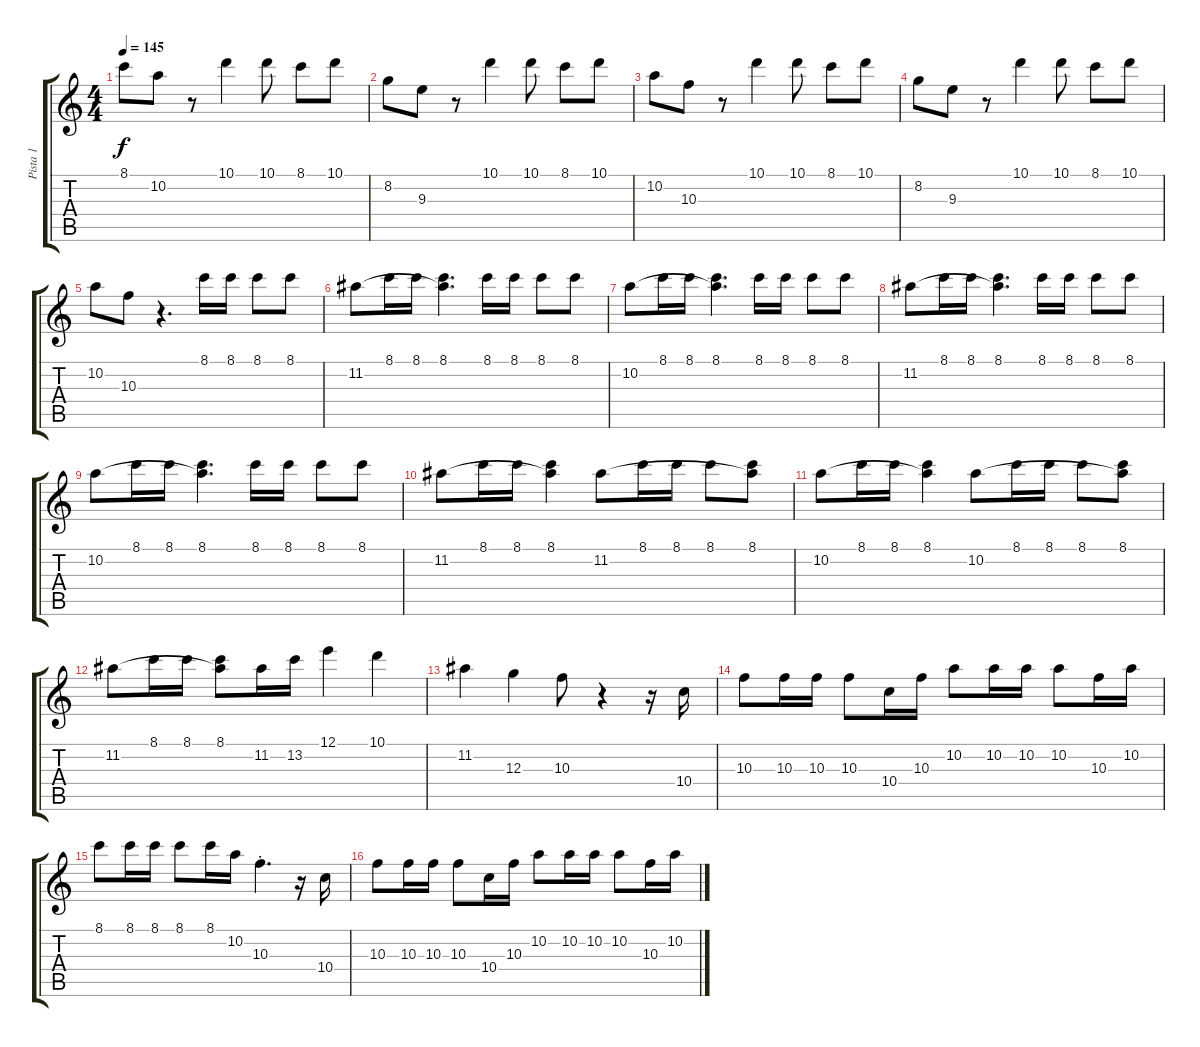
\track ("Pista 1" "Pista 1") {instrument electricguitarclean}
\staff {score tabs}
\tuning (E4 B3 G3 D3 A2 E2) {hide}
\ts (4 4)
\tempo 145
\clef g2
\ks c
8.1.8{dy f} 10.2.8 r.8 10.1.4 10.1.8 8.1.8 10.1.8 |
8.2.8 9.3.8 r.8 10.1.4 10.1.8 8.1.8 10.1.8 |
10.2.8 10.3.8 r.8 10.1.4 10.1.8 8.1.8 10.1.8 |
8.2.8 9.3.8 r.8 10.1.4 10.1.8 8.1.8 10.1.8 |
10.2.8 10.3.8 r.4{d} 8.1.16 8.1.16 8.1.8 8.1.8 |
11.2.8 8.1.16 8.1.16 (8.1 11.2{t}).4{d} 8.1.16 8.1.16 8.1.8 8.1.8 |
10.2.8 8.1.16 8.1.16 (8.1 10.2{t}).4{d} 8.1.16 8.1.16 8.1.8 8.1.8 |
11.2.8 8.1.16 8.1.16 (8.1 11.2{t}).4{d} 8.1.16 8.1.16 8.1.8 8.1.8 |
10.2.8 8.1.16 8.1.16 (8.1 10.2{t}).4{d} 8.1.16 8.1.16 8.1.8 8.1.8 |
11.2.8 8.1.16 8.1.16 (8.1 11.2{t}).4 11.2.8 8.1.16 8.1.16 8.1.8 (8.1 11.2{t}).8 |
10.2.8 8.1.16 8.1.16 (8.1 10.2{t}).4 10.2.8 8.1.16 8.1.16 8.1.8 (8.1 10.2{t}).8 |
11.2.8 8.1.16 8.1.16 (8.1 11.2{t}).8 11.2.16 13.2.16 12.1.4 10.1.4 |
11.2.4 12.3.4 10.3.8 r.4 r.16 10.4.16 |
10.3.8 10.3.16 10.3.16 10.3.8 10.4.16 10.3.16 10.2.8 10.2.16 10.2.16 10.2.8 10.3.16 10.2.16 |
8.1.8 8.1.16 8.1.16 8.1.8 8.1.16 10.2.16 10.3{st}.4{d} r.16 10.4.16 |
10.3.8 10.3.16 10.3.16 10.3.8 10.4.16 10.3.16 10.2.8 10.2.16 10.2.16 10.2.8 10.3.16 10.2.16
